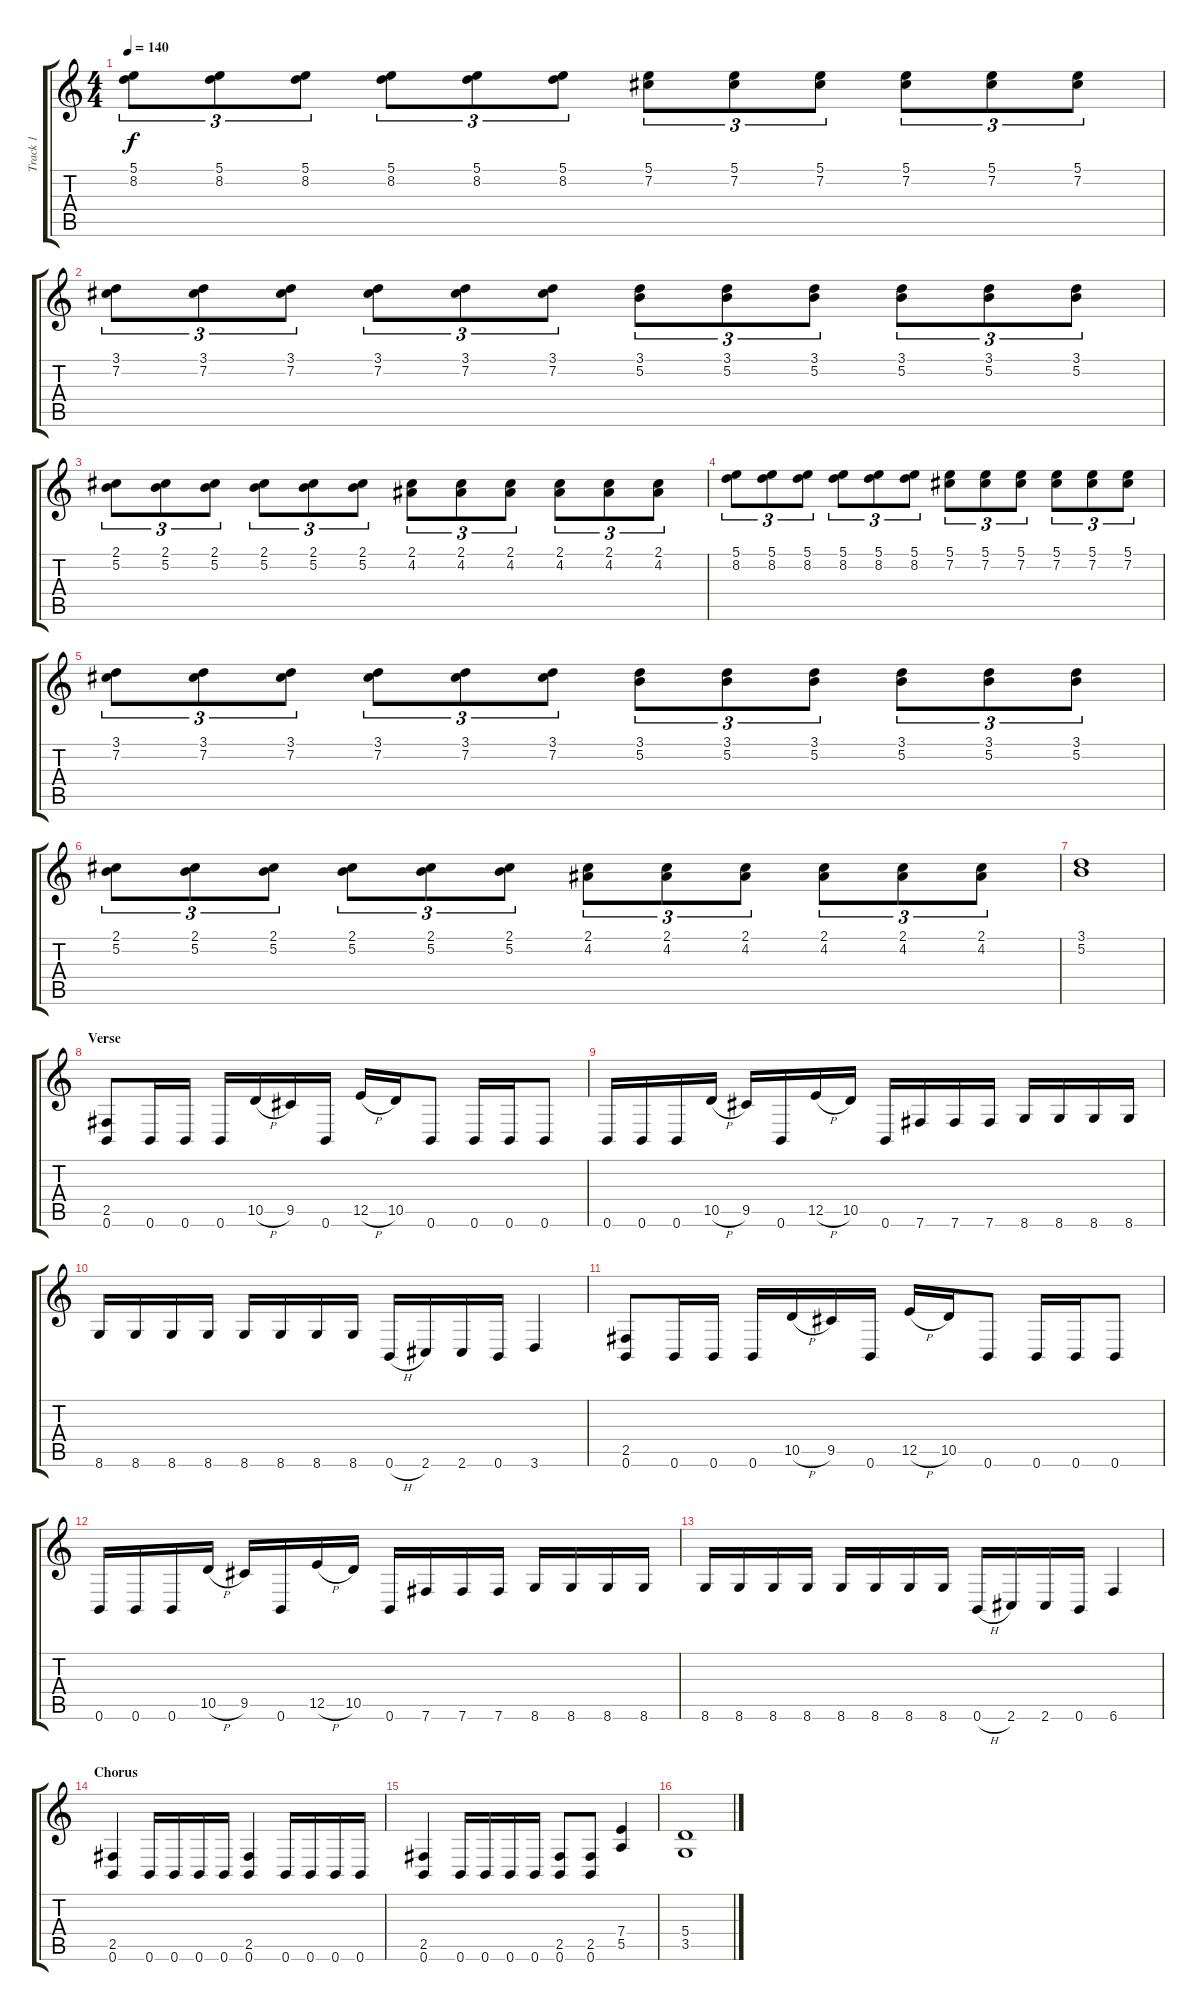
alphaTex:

\track ("Track 1" "Track 1") {instrument distortionguitar}
\staff {score tabs}
\tuning (B3 Gb3 D3 A2 E2 B1) {hide}
\ts (4 4)
\tempo 140
\clef g2
\ks c
(5.1 8.2).8{tu (3 2) dy f} (5.1 8.2).8{tu (3 2)} (5.1 8.2).8{tu (3 2)} (5.1 8.2).8{tu (3 2)} (5.1 8.2).8{tu (3 2)} (5.1 8.2).8{tu (3 2)} (5.1 7.2).8{tu (3 2)} (5.1 7.2).8{tu (3 2)} (5.1 7.2).8{tu (3 2)} (5.1 7.2).8{tu (3 2)} (5.1 7.2).8{tu (3 2)} (5.1 7.2).8{tu (3 2)} |
(3.1 7.2).8{tu (3 2)} (3.1 7.2).8{tu (3 2)} (3.1 7.2).8{tu (3 2)} (3.1 7.2).8{tu (3 2)} (3.1 7.2).8{tu (3 2)} (3.1 7.2).8{tu (3 2)} (3.1 5.2).8{tu (3 2)} (3.1 5.2).8{tu (3 2)} (3.1 5.2).8{tu (3 2)} (3.1 5.2).8{tu (3 2)} (3.1 5.2).8{tu (3 2)} (3.1 5.2).8{tu (3 2)} |
(2.1 5.2).8{tu (3 2)} (2.1 5.2).8{tu (3 2)} (2.1 5.2).8{tu (3 2)} (2.1 5.2).8{tu (3 2)} (2.1 5.2).8{tu (3 2)} (2.1 5.2).8{tu (3 2)} (2.1 4.2).8{tu (3 2)} (2.1 4.2).8{tu (3 2)} (2.1 4.2).8{tu (3 2)} (2.1 4.2).8{tu (3 2)} (2.1 4.2).8{tu (3 2)} (2.1 4.2).8{tu (3 2)} |
(5.1 8.2).8{tu (3 2)} (5.1 8.2).8{tu (3 2)} (5.1 8.2).8{tu (3 2)} (5.1 8.2).8{tu (3 2)} (5.1 8.2).8{tu (3 2)} (5.1 8.2).8{tu (3 2)} (5.1 7.2).8{tu (3 2)} (5.1 7.2).8{tu (3 2)} (5.1 7.2).8{tu (3 2)} (5.1 7.2).8{tu (3 2)} (5.1 7.2).8{tu (3 2)} (5.1 7.2).8{tu (3 2)} |
(3.1 7.2).8{tu (3 2)} (3.1 7.2).8{tu (3 2)} (3.1 7.2).8{tu (3 2)} (3.1 7.2).8{tu (3 2)} (3.1 7.2).8{tu (3 2)} (3.1 7.2).8{tu (3 2)} (3.1 5.2).8{tu (3 2)} (3.1 5.2).8{tu (3 2)} (3.1 5.2).8{tu (3 2)} (3.1 5.2).8{tu (3 2)} (3.1 5.2).8{tu (3 2)} (3.1 5.2).8{tu (3 2)} |
(2.1 5.2).8{tu (3 2)} (2.1 5.2).8{tu (3 2)} (2.1 5.2).8{tu (3 2)} (2.1 5.2).8{tu (3 2)} (2.1 5.2).8{tu (3 2)} (2.1 5.2).8{tu (3 2)} (2.1 4.2).8{tu (3 2)} (2.1 4.2).8{tu (3 2)} (2.1 4.2).8{tu (3 2)} (2.1 4.2).8{tu (3 2)} (2.1 4.2).8{tu (3 2)} (2.1 4.2).8{tu (3 2)} |
(3.1 5.2).1 |
\section ("" "Verse")
(2.5 0.6).8 0.6.16 0.6.16 0.6.16 10.5{h}.16 9.5.16 0.6.16 12.5{h}.16 10.5.16 0.6.8 0.6.16 0.6.16 0.6.8 |
0.6.16 0.6.16 0.6.16 10.5{h}.16 9.5.16 0.6.16 12.5{h}.16 10.5.16 0.6.16 7.6.16 7.6.16 7.6.16 8.6.16 8.6.16 8.6.16 8.6.16 |
8.6.16 8.6.16 8.6.16 8.6.16 8.6.16 8.6.16 8.6.16 8.6.16 0.6{h}.16 2.6.16 2.6.16 0.6.16 3.6.4 |
(2.5 0.6).8 0.6.16 0.6.16 0.6.16 10.5{h}.16 9.5.16 0.6.16 12.5{h}.16 10.5.16 0.6.8 0.6.16 0.6.16 0.6.8 |
0.6.16 0.6.16 0.6.16 10.5{h}.16 9.5.16 0.6.16 12.5{h}.16 10.5.16 0.6.16 7.6.16 7.6.16 7.6.16 8.6.16 8.6.16 8.6.16 8.6.16 |
8.6.16 8.6.16 8.6.16 8.6.16 8.6.16 8.6.16 8.6.16 8.6.16 0.6{h}.16 2.6.16 2.6.16 0.6.16 6.6.4 |
\section ("" "Chorus")
(2.5 0.6).4 0.6.16 0.6.16 0.6.16 0.6.16 (2.5 0.6).4 0.6.16 0.6.16 0.6.16 0.6.16 |
(2.5 0.6).4 0.6.16 0.6.16 0.6.16 0.6.16 (2.5 0.6).8 (2.5 0.6).8 (7.4 5.5).4 |
(5.4 3.5).1
